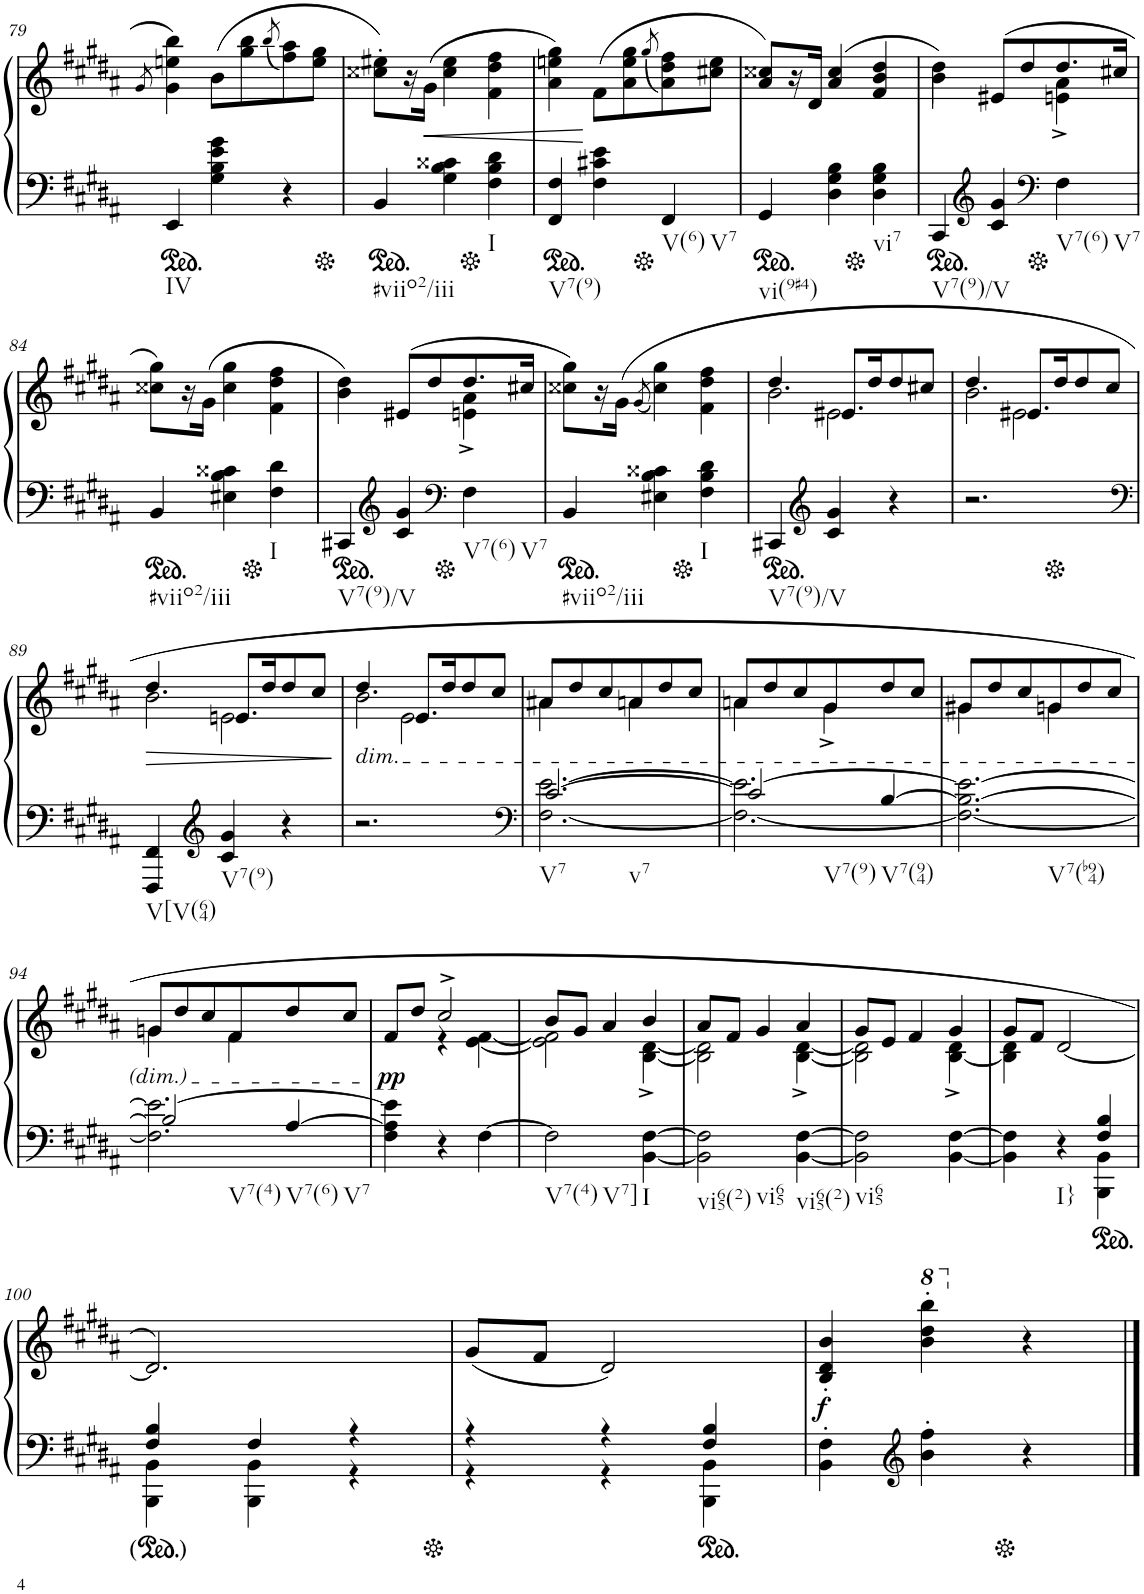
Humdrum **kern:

**kern	**kern	**dynam
*part2	*part1	*part1
*staff2	*staff1	*staff1
*I"Piano	*I"Piano	*
*I'Pno	*I'Pno	*
!!LO:PB:g=z
*clefF4	*clefG2	*
*k[f#c#g#d#a#]	*k[f#c#g#d#a#]	*
*M3/4	*M3/4	*
=79	=79	=79
.	8qg#/	.
*ped	*	*
!LO:TX:b:t=IV	!	!
4EE/	4g#\ 4een\ 4bb\	.
4G#\ 4B\ 4e\ 4g#\	(8b\L	.
.	8gg#\ 8bb\	.
.	(8qbb/	.
4r	8ff#\ 8aa#\)	.
.	8ee\ 8gg#\J	.
=80	=80	=80
*Xped	*	*
*ped	*	*
!LO:TX:b:t=#viio2/iii	!	!
4BB/	8cc##X\' 8ee#X\'L)	.
.	16r	.
!	!	!LO:HP:b
.	(16g#\JJ	<
4G#\ 4B\ 4c##X\	4cc##\ 4ee#\	.
*Xped	*	*
!LO:TX:b:t=I	!	!
4F#\ 4B\ 4d#\	4f#\ 4dd#\ 4ff#\	.
=81	=81	=81
*ped	*	*
!LO:TX:b:t=V7(9)	!	!
4FF#/ 4F#/	4a#\ 4een\ 4gg#\)	.
4F#\ 4c#X\ 4e\	(8f#\L	[
.	8a#\ 8ee\ 8gg#\	.
.	(8qgg#/	.
*Xped	*	*
!LO:TX:b:t=V(6)	!	!
!LO:TX:b:t=V7	!	!
4FF#/	8a#\ 8dd#\ 8ff#\)	.
.	8cc#X\ 8ee\J	.
=82	=82	=82
*ped	*	*
!LO:TX:b:t=vi(9#4)	!	!
4GG#/	8a#/ 8cc##X/L)	.
.	16r	.
.	16d#/JJ	.
4D#\ 4G#\ 4B\	(>4a#/ 4cc##/	.
*Xped	*	*
!LO:TX:b:t=vi7	!	!
4D#\ 4G#\ 4B\	4f#/ 4b/ 4dd#/	.
=83	=83	=83
*ped	*	*
*	*^	*
!LO:TX:b:t=V7(9)/V	!	!	!
4CC#/	4dd#\)	4b\	.
*clefG2	*	*	*
4c#/ 4g#/	(8e#X/L	4ryy	.
.	8dd#/	.	.
*clefF4	*	*	*
*Xped	*	*	*
!LO:TX:b:t=V7(6)	!	!	!
!LO:TX:b:t=V7	!	!	!
4F#\	8.dd#/	4en\^ 4a#\^	.
.	16cc#X/Jk	.	.
*	*v	*v	*
!!LO:LB:g=z
=84	=84	=84
*ped	*	*
!LO:TX:b:t=#viio2/iii	!	!
4BB/	8cc##X\ 8gg#\L)	.
.	16r	.
.	(16g#\JJ	.
4E#X\ 4B\ 4c##X\	4cc##\ 4gg#\	.
*Xped	*	*
!LO:TX:b:t=I	!	!
4F#\ 4d#\	4f#\ 4dd#\ 4ff#\	.
=85	=85	=85
*ped	*	*
*	*^	*
!LO:TX:b:t=V7(9)/V	!	!	!
4CC#X/	4b\ 4dd#\)	2ryy	.
*clefG2	*	*	*
4c#/ 4g#/	(8e#X/L	.	.
.	8dd#/	.	.
*clefF4	*	*	*
*Xped	*	*	*
!LO:TX:b:t=V7(6)	!	!	!
!LO:TX:b:t=V7	!	!	!
4F#\	8.dd#/	4en\^ 4a#\^	.
.	16cc#X/Jk	.	.
*	*v	*v	*
=86	=86	=86
*ped	*	*
!LO:TX:b:t=#viio2/iii	!	!
4BB/	8cc##X\ 8gg#\L)	.
.	16r	.
.	(16g#\JJ	.
.	(8qg#/	.
4E#X\ 4B\ 4c##X\	4cc##\ 4gg#\)	.
*Xped	*	*
!LO:TX:b:t=I	!	!
4F#\ 4B\ 4d#\	4f#\ 4dd#\ 4ff#\	.
=87	=87	=87
*ped	*	*
*	*^	*
*	*	*^	*
!LO:TX:b:t=V7(9)/V	!	!	!	!
4CC#X/	4dd#/	4ryy	2.b\	.
*clefG2	*	*	*	*
4c#/ 4g#/	8.e#X/L	2e#\	.	.
.	16dd#/K	.	.	.
4r	8dd#/	.	.	.
.	8cc#X/J	.	.	.
=88	=88	=88	=88	=88
*Xped	*	*	*	*
2.r	4dd#/	4ryy	2.b\	.
.	8.e#X/L	2e#\	.	.
.	16dd#/K	.	.	.
.	8dd#/	.	.	.
.	8cc#/J	.	.	.
!!LO:LB:g=z	!!	!!
=89	=89	=89	=89	=89
*clefF4	*	*	*	*
!LO:TX:b:t=V[V(64)	!	!	!	!
!	!	!	!	!LO:HP:b
4FFF#/ 4FF#/	4dd#/	4ryy	2.b\	>
*clefG2	*	*	*	*
!LO:TX:b:t=V7(9)	!	!	!	!
4c#/ 4g#/	8.en/L	2e\	.	.
.	16dd#/K	.	.	.
4r	8dd#/	.	.	.
.	8cc#/J	.	.	.
*	*v	*v	*v	*
.	.	]
=90	=90	=90
*	*^	*
*	*	*^	*
!	!LO:TX:b:i:t=dim.	!	!	!
2.r	4dd#/	4ryy	2.b\	.
.	8.e/L	2e\	.	.
.	16dd#/K	.	.	.
.	8dd#/	.	.	.
.	8cc#/J	.	.	.
*	*v	*v	*v	*
=91	=91	=91
*clefF4	*	*
*^	*^	*
!LO:TX:b:t=V7	!	!	!	!
!LO:TX:b:t=v7	!	!	!	!
[2.c#/	[2.F#\ [>2.e\	8a#/L	4a#X\	.
.	.	8dd#/	.	.
.	.	8cc#/	8ryy	.
.	.	8an/	4a\	.
.	.	8dd#/	.	.
.	.	8cc#/J	8ryy	.
=92	=92	=92	=92	=92
!LO:TX:b:t=V7(9)	!	!	!	!
2c#/]	2.F#\_ 2.e\_	8an/L	4a\	.
.	.	8dd#/	.	.
.	.	8cc#/	8ryy	.
.	.	8g#/	4g#^\	.
!LO:TX:b:t=V7(94)	!	!	!	!
[4B/	.	8dd#/	.	.
.	.	8cc#/J	8ryy	.
*v	*v	*	*	*
=93	=93	=93	=93
!LO:TX:b:t=V7(b94)	!	!	!
2.F#\_ 2.B\_ 2.e\_	8g#/L	4g#X\	.
.	8dd#/	.	.
.	8cc#/	8ryy	.
.	8gn/	4g\	.
.	8dd#/	.	.
.	8cc#/J	8ryy	.
!!LO:LB:g=z	!!
=94	=94	=94	=94
*^	*	*	*
!LO:TX:b:t=V7(4)	!	!	!	!
!LO:TX:b:t=V7(6)	!	!	!	!
!LO:TX:b:t=V7	!	!	!	!
2.F#\] 2.e\_	2B/]	8gn/L	4g\	.
.	.	8dd#/	.	.
.	.	8cc#/	8ryy	.
.	.	8f#/	4f#\	.
.	[4A#/	8dd#/	.	.
.	.	8cc#/J	8ryy	.
*v	*v	*	*	*
=95	=95	=95	=95
!	!	!	!LO:DY:b
4F#\ 4A#\] 4e\]	8f#/L	4ryy	pp
.	8dd#/J	.	.
4r	2cc#^/	4r	.
[4F#\	.	[4e\ [4f#\	.
=96	=96	=96	=96
!LO:TX:b:t=V7(4)	!	!	!
!LO:TX:b:t=V7]	!	!	!
2F#\]	8b/L	2e\] 2f#\]	.
.	8g#/J	.	.
.	4a#/	.	.
!LO:TX:b:t=I	!	!	!
[4BB\ [4F#\	4b/	[4B\^ [4d#\^	.
=97	=97	=97	=97
!LO:TX:b:t=vi65(2)	!	!	!
!LO:TX:b:t=vi65	!	!	!
2BB\] 2F#\]	8a#/L	2B\] 2d#\]	.
.	8f#/J	.	.
.	4g#/	.	.
!LO:TX:b:t=vi65(2)	!	!	!
[4BB\ [4F#\	4a#/	[4B\^ [4d#\^	.
=98	=98	=98	=98
!LO:TX:b:t=vi65	!	!	!
2BB\] 2F#\]	8g#/L	2B\] 2d#\]	.
.	8e/J	.	.
.	4f#/	.	.
[4BB\ [>4F#\	4g#/	[4B\^ 4d#\^	.
=99	=99	=99	=99
*^	*	*	*
4BB\] 4F#\]	2ryy	8g#/L	4B\] 4d#\	.
.	.	8f#/J	.	.
!LO:TX:b:t=I}	!	!	!	!
4r	.	[<2d#/	2ryy	.
*ped	*	*	*	*
4F#/ 4B/	4BBB\ 4BB\	.	.	.
*	*	*v	*v	*
!!LO:LB:g=z
=100	=100	=100	=100
4F#/ 4B/	4BBB\ 4BB\	2.d#/])	.
4F#/	4BBB\ 4BB\	.	.
4r	4r	.	.
=101	=101	=101	=101
*Xped	*	*	*
4r	4r	(8g#/L	.
.	.	8f#/J	.
4r	4r	2d#/)	.
*ped	*	*	*
4F#/ 4B/	4BBB\ 4BB\	.	.
=102	=102	=102	=102
!	!	!	!LO:DY:b
*v	*v	*	*
4BB\' 4F#\'	4B/' 4d#/' 4b/'	f
*clefG2	*	*
*	*8va	*
4b\' 4ff#\'	4bb\' 4ddd#\' 4bbb\'	.
*Xped	*	*
*	*X8va	*
4r	4r	.
==	==	==
*-	*-	*-
